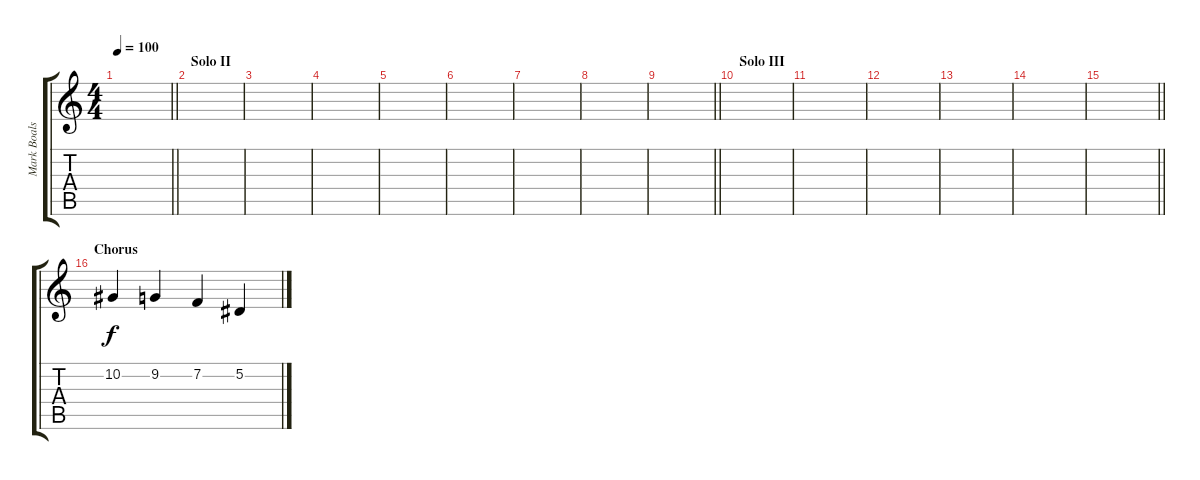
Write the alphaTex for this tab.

\track ("Mark Boals" "Mark Boals") {instrument lead2sawtooth}
\staff {score tabs}
\tuning (Eb4 Bb3 Gb3 Db3 Ab2 Eb2) {hide}
\ts (4 4)
\tempo 100
\clef g2
\barLineRight lightlight
\ks c
|
\section ("" "Solo II")
|
|
|
|
|
|
|
\barLineRight lightlight
|
\section ("" "Solo III")
|
|
|
|
|
\barLineRight lightlight
|
\section ("" "Chorus")
10.2.4 9.2.4 7.2.4 5.2.4
